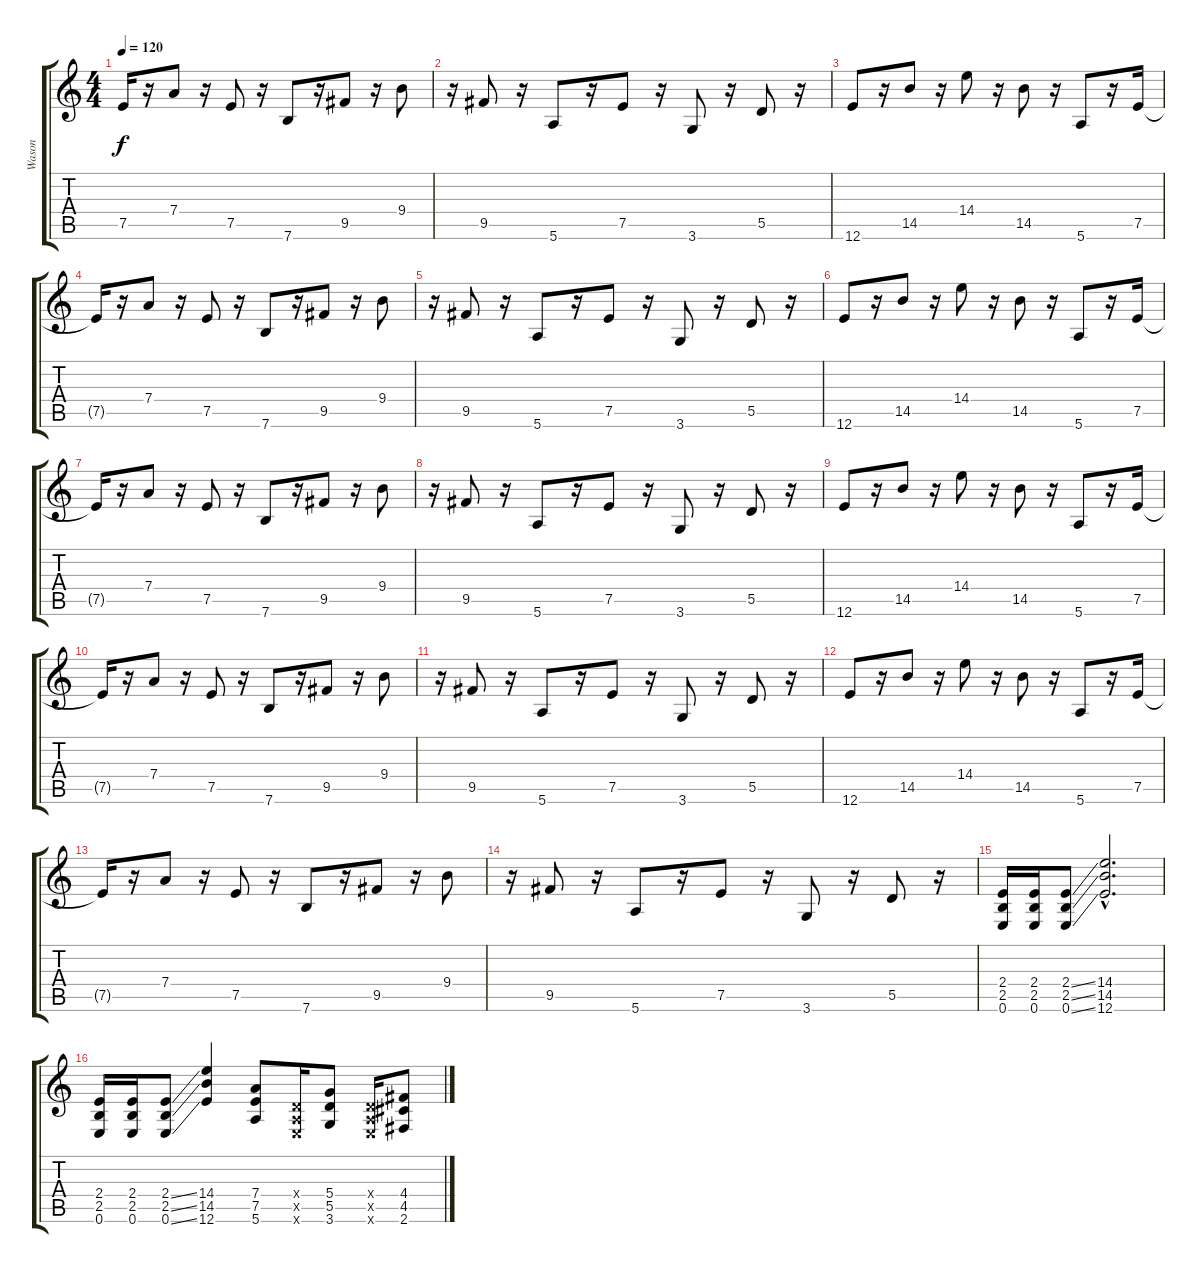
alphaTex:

\track ("Wason" "Wason") {instrument distortionguitar}
\staff {score tabs}
\tuning (E4 B3 G3 D3 A2 E2) {hide}
\ts (4 4)
\tempo 120
\clef g2
\ks c
7.5{t}.16{dy f} r.16 7.4.8 r.16 7.5.8 r.16 7.6.8 r.16 9.5.8 r.16 9.4.8 |
r.16 9.5.8 r.16 5.6.8 r.16 7.5.8 r.16 3.6.8 r.16 5.5.8 r.16 |
12.6.8 r.16 14.5.8 r.16 14.4.8 r.16 14.5.8 r.16 5.6.8 r.16 7.5.16 |
7.5{t}.16 r.16 7.4.8 r.16 7.5.8 r.16 7.6.8 r.16 9.5.8 r.16 9.4.8 |
r.16 9.5.8 r.16 5.6.8 r.16 7.5.8 r.16 3.6.8 r.16 5.5.8 r.16 |
12.6.8 r.16 14.5.8 r.16 14.4.8 r.16 14.5.8 r.16 5.6.8 r.16 7.5.16 |
7.5{t}.16 r.16 7.4.8 r.16 7.5.8 r.16 7.6.8 r.16 9.5.8 r.16 9.4.8 |
r.16 9.5.8 r.16 5.6.8 r.16 7.5.8 r.16 3.6.8 r.16 5.5.8 r.16 |
12.6.8 r.16 14.5.8 r.16 14.4.8 r.16 14.5.8 r.16 5.6.8 r.16 7.5.16 |
7.5{t}.16 r.16 7.4.8 r.16 7.5.8 r.16 7.6.8 r.16 9.5.8 r.16 9.4.8 |
r.16 9.5.8 r.16 5.6.8 r.16 7.5.8 r.16 3.6.8 r.16 5.5.8 r.16 |
12.6.8 r.16 14.5.8 r.16 14.4.8 r.16 14.5.8 r.16 5.6.8 r.16 7.5.16 |
7.5{t}.16 r.16 7.4.8 r.16 7.5.8 r.16 7.6.8 r.16 9.5.8 r.16 9.4.8 |
r.16 9.5.8 r.16 5.6.8 r.16 7.5.8 r.16 3.6.8 r.16 5.5.8 r.16 |
(2.4 2.5 0.6).16 (2.4 2.5 0.6).16 (2.4{ss} 2.5{ss} 0.6{ss}).8 (14.4{hac} 14.5{hac} 12.6{hac}).2{d} |
(2.4 2.5 0.6).16 (2.4 2.5 0.6).16 (2.4{ss} 2.5{ss} 0.6{ss}).8 (14.4 14.5 12.6).4 (7.4 7.5 5.6).8 (0.4{x} 0.5{x} 0.6{x}).16 (5.4 5.5 3.6).8 (0.4{x} 0.5{x} 0.6{x}).16 (4.4 4.5 2.6).8
